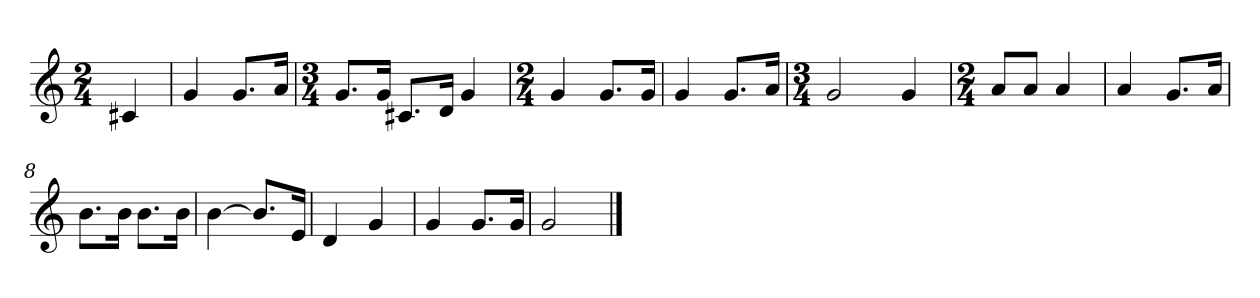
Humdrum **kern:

**kern
*part1
*staff1
*M2/4
=
4c#X
=1
4g
8.gL
16aJk
=2
*M3/4
8.gL
16gJk
8.c#XL
16dJk
4g
=3
*M2/4
4g
8.gL
16gJk
=4
4g
8.gL
16aJk
=5
*M3/4
2g
4g
=6
*M2/4
8aL
8aJ
4a
=7
4a
8.gL
16aJk
=8
8.bL
16bJk
8.bL
16bJk
=9
[4b
8.bL]
16eJk
=10
4d
4g
=11
4g
8.gL
16gJk
=12
2g
==
*-
